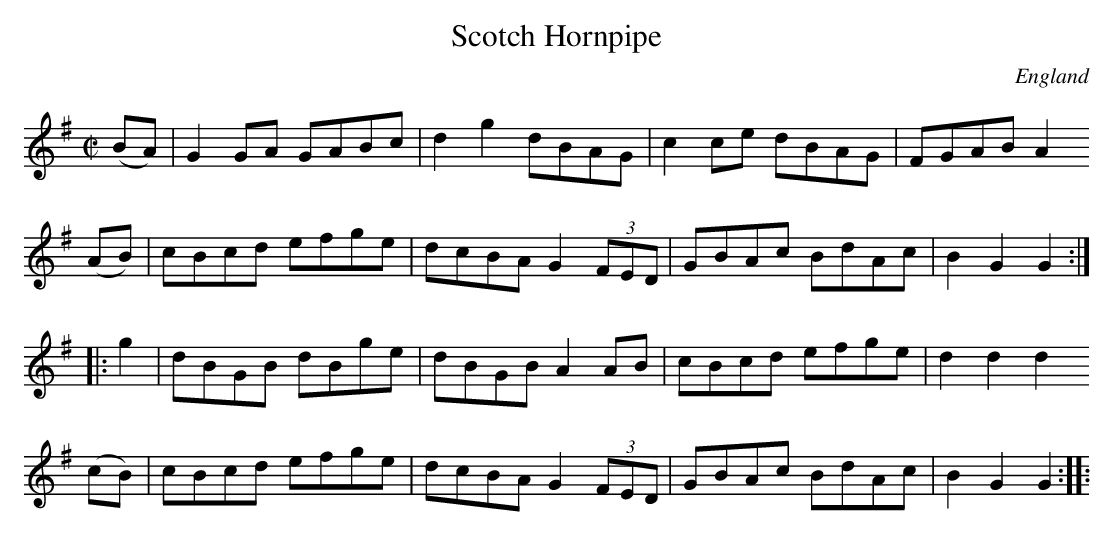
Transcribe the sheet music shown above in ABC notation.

X:1
T:Scotch Hornpipe
L:1/8
M:C|
O:England
K:G major
(BA) | G2GA GABc | d2g2 dBAG     | c2ce dBAG | FGAB A2
(AB) | cBcd efge | dcBA G2 (3FED | \
                                  GBAc BdAc | B2G2 G2 ::
g2 | dBGB dBge | dBGB A2AB | cBcd efge | \
                                              d2d2 d2
(cB) | cBcd efge | dcBA G2(3FED | GBAc BdAc | B2G2 G2 ::
